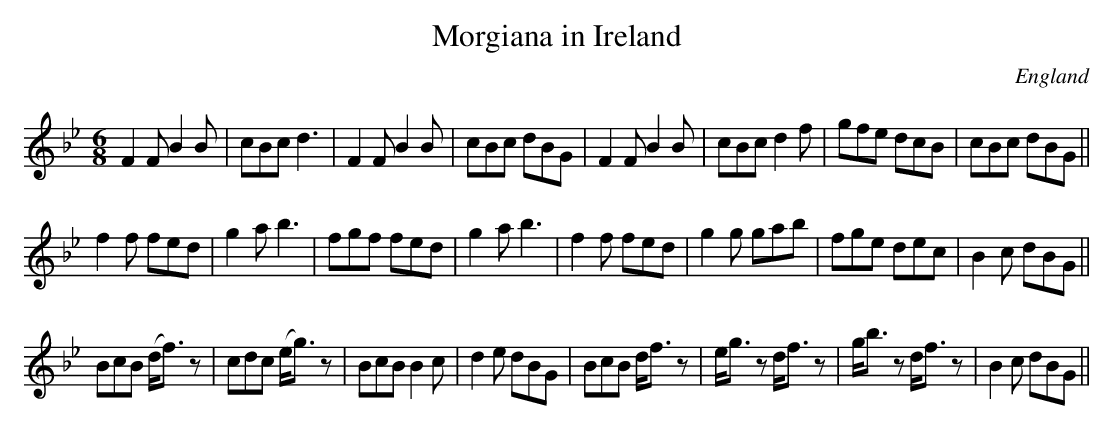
X:1
T:Morgiana in Ireland
L:1/8
M:6/8
O:England
K:G min
F2F B2B | cBc d3 | F2F B2B | cBc dBG | \
F2F B2B | cBc d2f | gfe dcB | cBc dBG ||
f2f fed | g2a b3 | fgf fed | g2a b3 | \
f2f fed | g2g gab | fge dec | B2c dBG ||
BcB (d<f)z | cdc (e<g)z | BcB B2c | d2e dBG | \
BcB d<fz | e<gz d<fz | g<bz d<fz | B2c dBG ||
